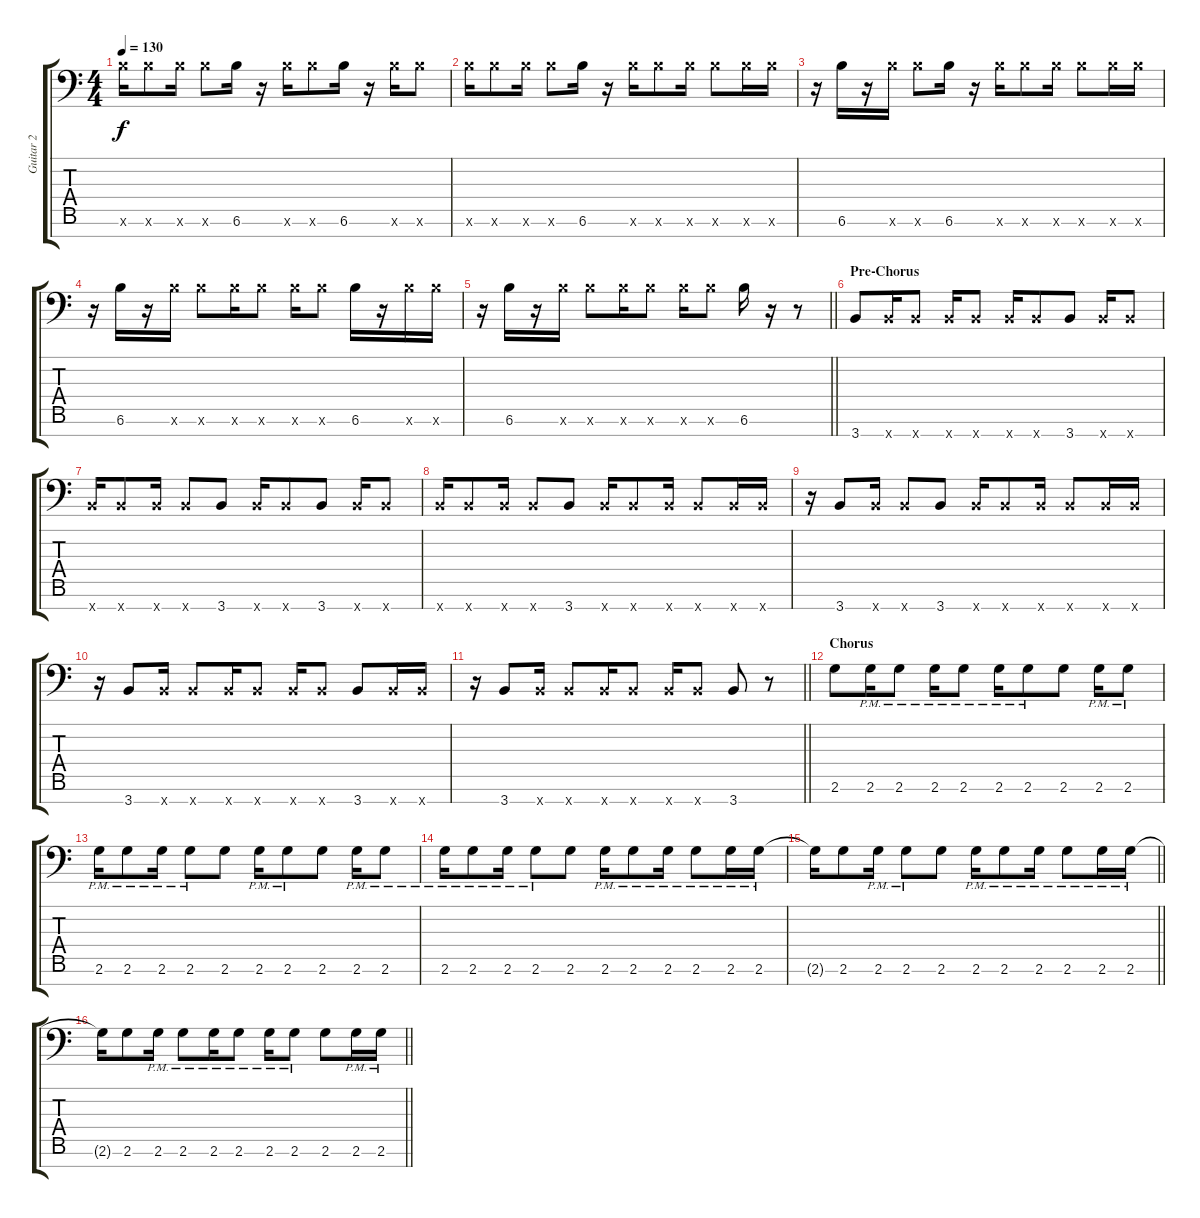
\track ("Guitar 2" "Guitar 2") {instrument overdrivenguitar}
\staff {score tabs}
\tuning (Eb4 Bb3 Gb3 Eb3 Bb2 F2 Ab1) {hide}
\ts (4 4)
\tempo 130
\clef f4
\ks c
6.6{x}.16{dy f} 6.6{x}.8 6.6{x}.16 6.6{x}.8 6.6.16 r.16 6.6{x}.16 6.6{x}.8 6.6.16 r.16 6.6{x}.16 6.6{x}.8 |
6.6{x}.16 6.6{x}.8 6.6{x}.16 6.6{x}.8 6.6.16 r.16 6.6{x}.16 6.6{x}.8 6.6{x}.16 6.6{x}.8 6.6{x}.16 6.6{x}.16 |
r.16 6.6.16 r.16 6.6{x}.16 6.6{x}.8 6.6.16 r.16 6.6{x}.16 6.6{x}.8 6.6{x}.16 6.6{x}.8 6.6{x}.16 6.6{x}.16 |
r.16 6.6.16 r.16 6.6{x}.16 6.6{x}.8 6.6{x}.16 6.6{x}.8 6.6{x}.16 6.6{x}.8 6.6.16 r.16 6.6{x}.16 6.6{x}.16 |
\barLineRight lightlight
r.16 6.6.16 r.16 6.6{x}.16 6.6{x}.8 6.6{x}.16 6.6{x}.8 6.6{x}.16 6.6{x}.8 6.6.16 r.16 r.8 |
\section ("" "Pre-Chorus")
3.7.8 3.7{x}.16 3.7{x}.8 3.7{x}.16 3.7{x}.8 3.7{x}.16 3.7{x}.8 3.7.8 3.7{x}.16 3.7{x}.8 |
3.7{x}.16 3.7{x}.8 3.7{x}.16 3.7{x}.8 3.7.8 3.7{x}.16 3.7{x}.8 3.7.8 3.7{x}.16 3.7{x}.8 |
3.7{x}.16 3.7{x}.8 3.7{x}.16 3.7{x}.8 3.7.8 3.7{x}.16 3.7{x}.8 3.7{x}.16 3.7{x}.8 3.7{x}.16 3.7{x}.16 |
r.16 3.7.8 3.7{x}.16 3.7{x}.8 3.7.8 3.7{x}.16 3.7{x}.8 3.7{x}.16 3.7{x}.8 3.7{x}.16 3.7{x}.16 |
r.16 3.7.8 3.7{x}.16 3.7{x}.8 3.7{x}.16 3.7{x}.8 3.7{x}.16 3.7{x}.8 3.7.8 3.7{x}.16 3.7{x}.16 |
\barLineRight lightlight
r.16 3.7.8 3.7{x}.16 3.7{x}.8 3.7{x}.16 3.7{x}.8 3.7{x}.16 3.7{x}.8 3.7.8 r.8 |
\section ("" "Chorus")
2.6.8 2.6{pm}.16 2.6{pm}.8 2.6{pm}.16 2.6{pm}.8 2.6{pm}.16 2.6{pm}.8 2.6.8 2.6{pm}.16 2.6{pm}.8 |
2.6{pm}.16 2.6{pm}.8 2.6{pm}.16 2.6{pm}.8 2.6.8 2.6{pm}.16 2.6{pm}.8 2.6.8 2.6{pm}.16 2.6{pm}.8 |
2.6{pm}.16 2.6{pm}.8 2.6{pm}.16 2.6{pm}.8 2.6.8 2.6{pm}.16 2.6{pm}.8 2.6{pm}.16 2.6{pm}.8 2.6{pm}.16 2.6{pm}.16 |
\barLineRight lightlight
2.6{t}.16 2.6.8 2.6{pm}.16 2.6{pm}.8 2.6.8 2.6{pm}.16 2.6{pm}.8 2.6{pm}.16 2.6{pm}.8 2.6{pm}.16 2.6{pm}.16 |
\barLineRight lightlight
2.6{t}.16 2.6.8 2.6{pm}.16 2.6{pm}.8 2.6{pm}.16 2.6{pm}.8 2.6{pm}.16 2.6{pm}.8 2.6.8 2.6{pm}.16 2.6{pm}.16
